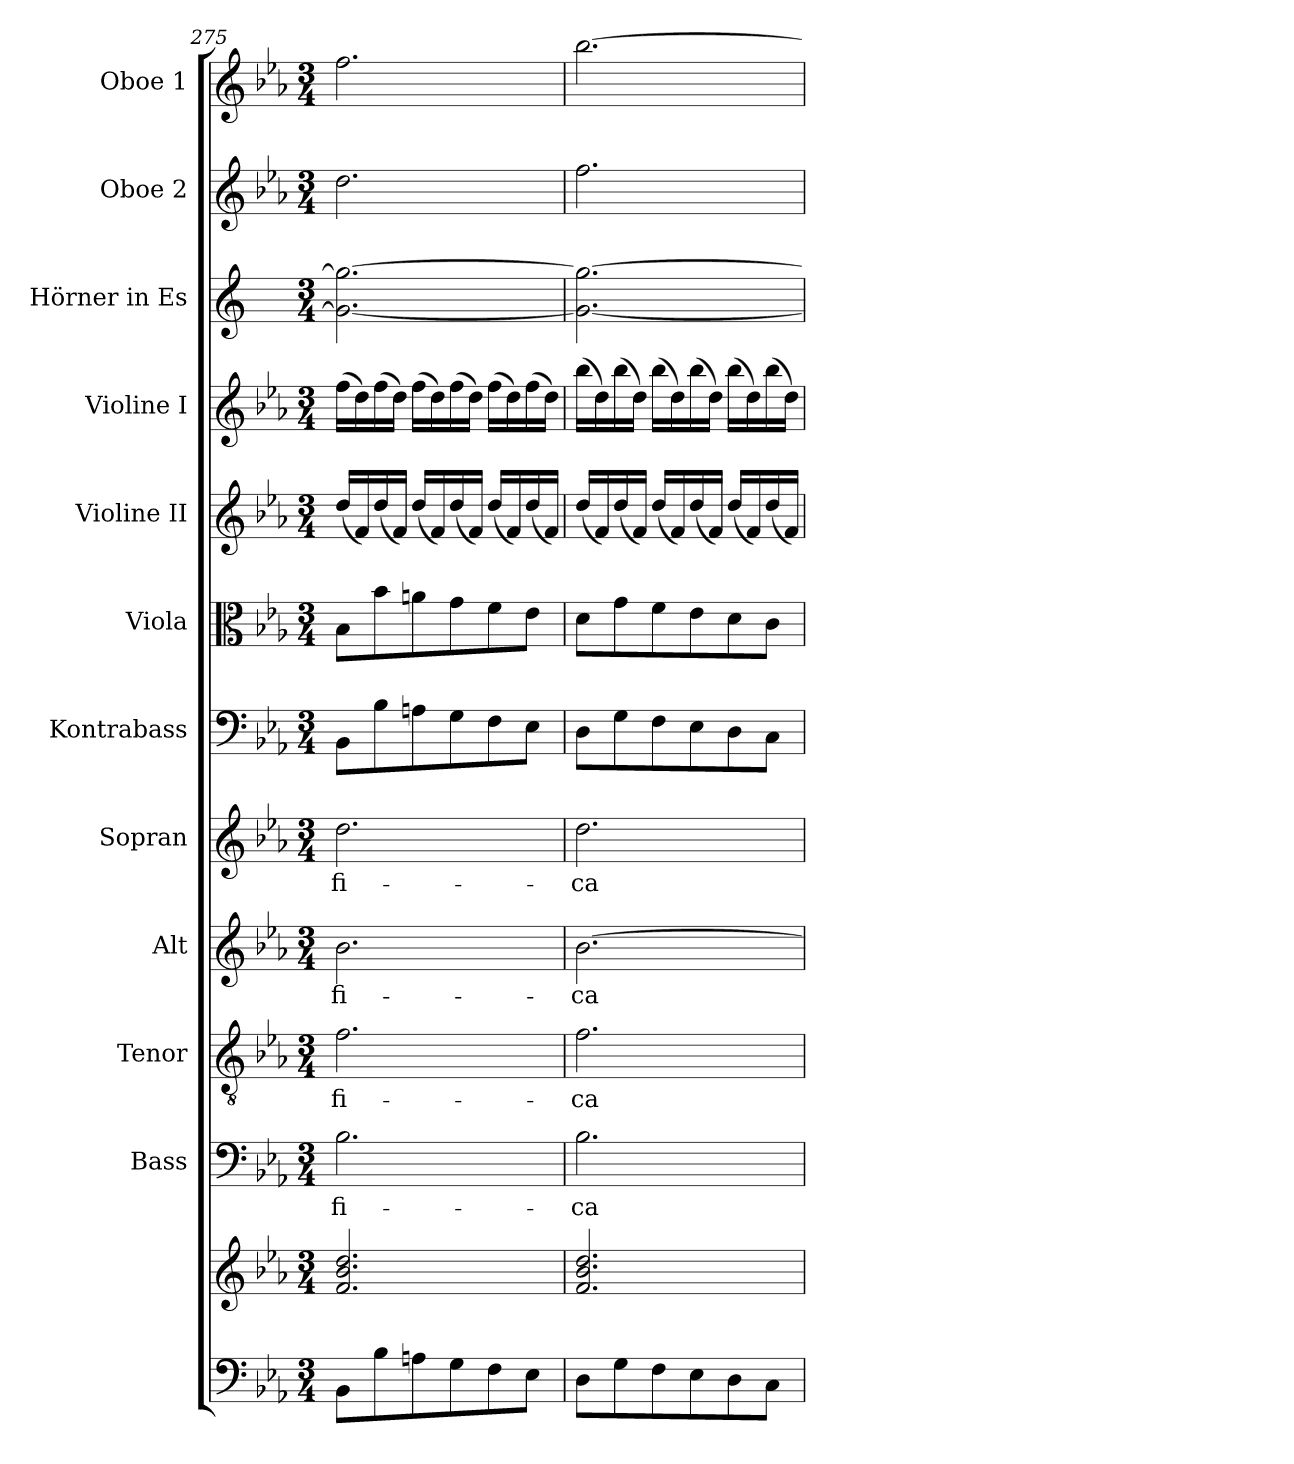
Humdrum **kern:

**kern	**kern	**kern	**text	**kern	**text	**kern	**text	**kern	**text	**kern	**kern	**kern	**kern	**kern	**kern	**kern
*part12	*part12	*part11	*part11	*part10	*part10	*part9	*part9	*part8	*part8	*part7	*part6	*part5	*part4	*part3	*part2	*part1
*staff13	*staff12	*staff11	*staff11	*staff10	*staff10	*staff9	*staff9	*staff8	*staff8	*staff7	*staff6	*staff5	*staff4	*staff3	*staff2	*staff1
*	*	*I"Bass	*	*I"Tenor	*	*I"Alt	*	*I"Sopran	*	*I"Kontrabass	*I"Viola	*I"Violine II	*I"Violine I	*I"Hörner in Es	*I"Oboe 2	*I"Oboe 1
*	*	*I'B.	*	*I'T.	*	*I'A.	*	*I'S.	*	*I'Kb.	*I'Vla.	*I'Vl. II	*I'Vl. I	*	*I'Ob. 2	*I'Ob. 1
!!LO:PB:g=z
*clefF4	*clefG2	*clefF4	*	*clefGv2	*	*clefG2	*	*clefG2	*	*clefF4	*clefC3	*clefG2	*clefG2	*clefG2	*clefG2	*clefG2
*	*	*	*	*	*	*	*	*	*	*ITrd7c12	*	*	*	*ITrd5c9	*	*
*k[b-e-a-]	*k[b-e-a-]	*k[b-e-a-]	*	*k[b-e-a-]	*	*k[b-e-a-]	*	*k[b-e-a-]	*	*k[b-e-a-]	*k[b-e-a-]	*k[b-e-a-]	*k[b-e-a-]	*k[b-e-a-]	*k[b-e-a-]	*k[b-e-a-]
*E-:	*E-:	*E-:	*	*E-:	*	*E-:	*	*E-:	*	*E-:	*E-:	*E-:	*E-:	*E-:	*E-:	*E-:
*M3/4	*M3/4	*M3/4	*	*M3/4	*	*M3/4	*	*M3/4	*	*M3/4	*M3/4	*M3/4	*M3/4	*M3/4	*M3/4	*M3/4
=275	=275	=275	=275	=275	=275	=275	=275	=275	=275	=275	=275	=275	=275	=275	=275	=275
!	!	!	!LO:LY:b	!	!LO:LY:b	!	!LO:LY:b	!	!LO:LY:b	!	!	!	!	!	!	!
8BB-\L	2.f/ 2.b-/ 2.dd/	2.B-\	-fi-	2.f\	-fi-	2.b-\	-fi-	2.dd\	-fi-	8BBB-\L	8B-\L	(<16dd/LL	(>16ff\LL	2.B-\_ 2.b-\_	2.dd\	2.ff\
.	.	.	.	.	.	.	.	.	.	.	.	16f/)	16dd\)	.	.	.
8B-\	.	.	.	.	.	.	.	.	.	8BB-\	8b-\	(<16dd/	(>16ff\	.	.	.
.	.	.	.	.	.	.	.	.	.	.	.	16f/JJ)	16dd\JJ)	.	.	.
8An\	.	.	.	.	.	.	.	.	.	8AAn\	8an\	(<16dd/LL	(>16ff\LL	.	.	.
.	.	.	.	.	.	.	.	.	.	.	.	16f/)	16dd\)	.	.	.
8G\	.	.	.	.	.	.	.	.	.	8GG\	8g\	(<16dd/	(>16ff\	.	.	.
.	.	.	.	.	.	.	.	.	.	.	.	16f/JJ)	16dd\JJ)	.	.	.
8F\	.	.	.	.	.	.	.	.	.	8FF\	8f\	(<16dd/LL	(>16ff\LL	.	.	.
.	.	.	.	.	.	.	.	.	.	.	.	16f/)	16dd\)	.	.	.
8E-\J	.	.	.	.	.	.	.	.	.	8EE-\J	8e-\J	(<16dd/	(>16ff\	.	.	.
.	.	.	.	.	.	.	.	.	.	.	.	16f/JJ)	16dd\JJ)	.	.	.
=276	=276	=276	=276	=276	=276	=276	=276	=276	=276	=276	=276	=276	=276	=276	=276	=276
!	!	!	!LO:LY:b	!	!LO:LY:b	!	!LO:LY:b	!	!LO:LY:b	!	!	!	!	!	!	!
8D\L	2.f/ 2.b-/ 2.dd/	2.B-\	-ca-	2.f\	-ca-	[2.b-\	-ca-	2.dd\	-ca-	8DD\L	8d\L	(<16dd/LL	(>16bb-\LL	2.B-\_ 2.b-\_	2.ff\	[2.bb-\
.	.	.	.	.	.	.	.	.	.	.	.	16f/)	16dd\)	.	.	.
8G\	.	.	.	.	.	.	.	.	.	8GG\	8g\	(<16dd/	(>16bb-\	.	.	.
.	.	.	.	.	.	.	.	.	.	.	.	16f/JJ)	16dd\JJ)	.	.	.
8F\	.	.	.	.	.	.	.	.	.	8FF\	8f\	(<16dd/LL	(>16bb-\LL	.	.	.
.	.	.	.	.	.	.	.	.	.	.	.	16f/)	16dd\)	.	.	.
8E-\	.	.	.	.	.	.	.	.	.	8EE-\	8e-\	(<16dd/	(>16bb-\	.	.	.
.	.	.	.	.	.	.	.	.	.	.	.	16f/JJ)	16dd\JJ)	.	.	.
8D\	.	.	.	.	.	.	.	.	.	8DD\	8d\	(<16dd/LL	(>16bb-\LL	.	.	.
.	.	.	.	.	.	.	.	.	.	.	.	16f/)	16dd\)	.	.	.
8C\J	.	.	.	.	.	.	.	.	.	8CC\J	8c\J	(<16dd/	(>16bb-\	.	.	.
.	.	.	.	.	.	.	.	.	.	.	.	16f/JJ)	16dd\JJ)	.	.	.
=	=	=	=	=	=	=	=	=	=	=	=	=	=	=	=	=
*-	*-	*-	*-	*-	*-	*-	*-	*-	*-	*-	*-	*-	*-	*-	*-	*-
